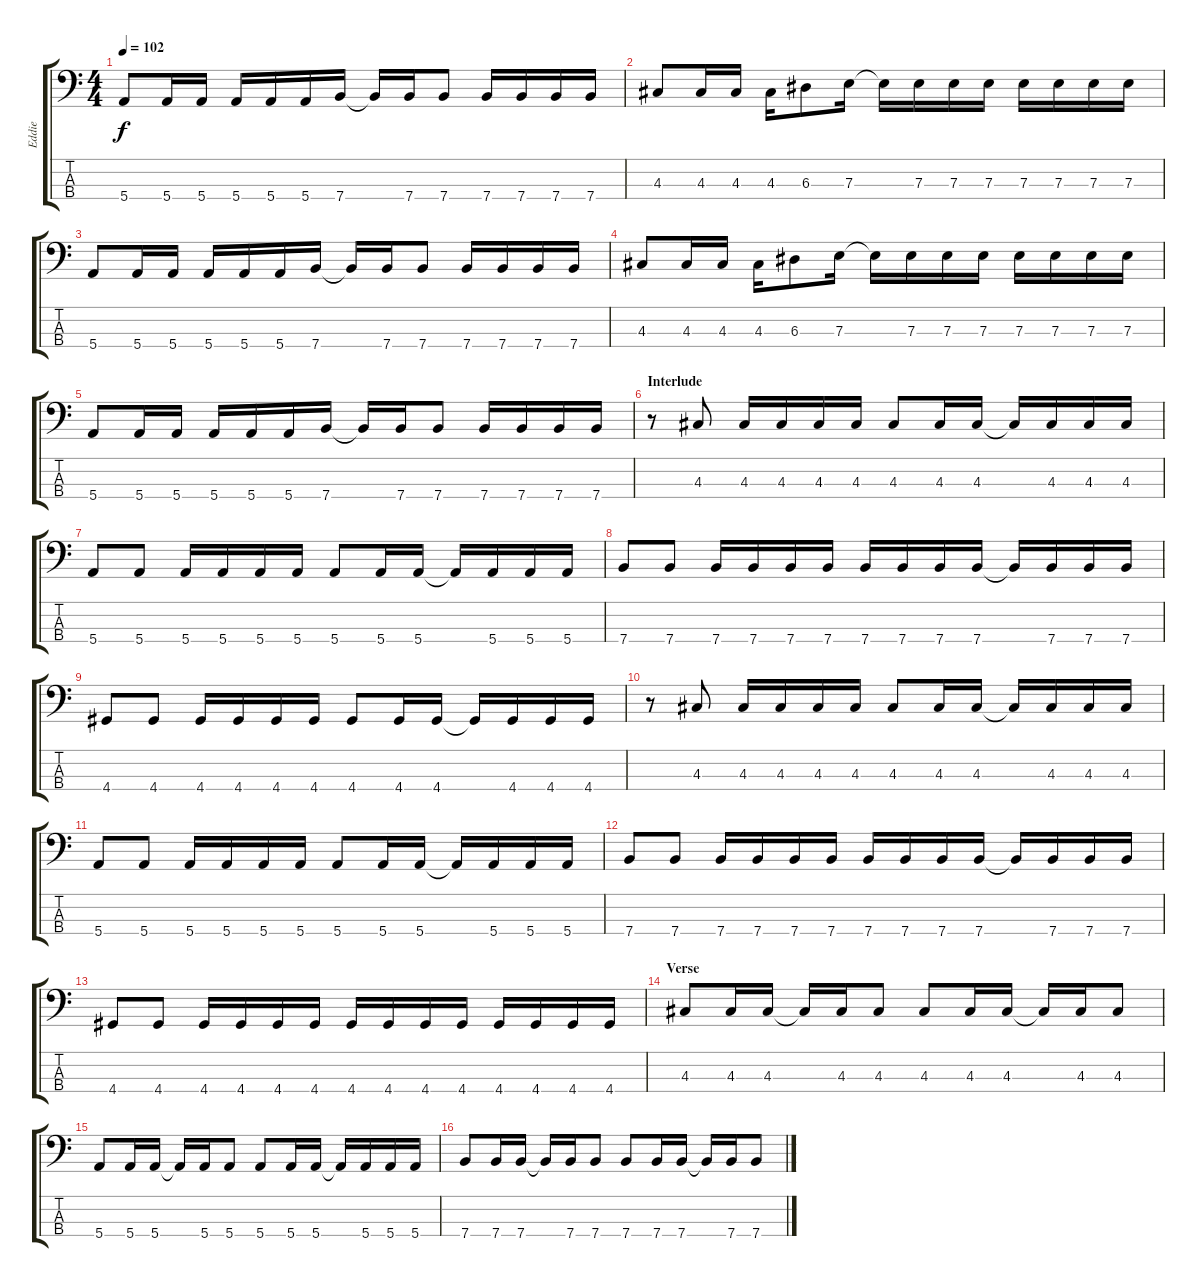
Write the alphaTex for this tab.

\track ("Eddie" "Eddie") {instrument electricbasspick}
\staff {score tabs}
\tuning (G2 D2 A1 E1) {hide}
\ts (4 4)
\tempo 102
\clef f4
\ks c
5.4.8{dy f} 5.4.16 5.4.16 5.4.16 5.4.16 5.4.16 7.4.16 7.4{t}.16 7.4.16 7.4.8 7.4.16 7.4.16 7.4.16 7.4.16 |
4.3.8 4.3.16 4.3.16 4.3.16 6.3.8 7.3.16 7.3{t}.16 7.3.16 7.3.16 7.3.16 7.3.16 7.3.16 7.3.16 7.3.16 |
5.4.8 5.4.16 5.4.16 5.4.16 5.4.16 5.4.16 7.4.16 7.4{t}.16 7.4.16 7.4.8 7.4.16 7.4.16 7.4.16 7.4.16 |
4.3.8 4.3.16 4.3.16 4.3.16 6.3.8 7.3.16 7.3{t}.16 7.3.16 7.3.16 7.3.16 7.3.16 7.3.16 7.3.16 7.3.16 |
5.4.8 5.4.16 5.4.16 5.4.16 5.4.16 5.4.16 7.4.16 7.4{t}.16 7.4.16 7.4.8 7.4.16 7.4.16 7.4.16 7.4.16 |
\section ("" "Interlude")
r.8 4.3.8 4.3.16 4.3.16 4.3.16 4.3.16 4.3.8 4.3.16 4.3.16 4.3{t}.16 4.3.16 4.3.16 4.3.16 |
5.4.8 5.4.8 5.4.16 5.4.16 5.4.16 5.4.16 5.4.8 5.4.16 5.4.16 5.4{t}.16 5.4.16 5.4.16 5.4.16 |
7.4.8 7.4.8 7.4.16 7.4.16 7.4.16 7.4.16 7.4.16 7.4.16 7.4.16 7.4.16 7.4{t}.16 7.4.16 7.4.16 7.4.16 |
4.4.8 4.4.8 4.4.16 4.4.16 4.4.16 4.4.16 4.4.8 4.4.16 4.4.16 4.4{t}.16 4.4.16 4.4.16 4.4.16 |
r.8 4.3.8 4.3.16 4.3.16 4.3.16 4.3.16 4.3.8 4.3.16 4.3.16 4.3{t}.16 4.3.16 4.3.16 4.3.16 |
5.4.8 5.4.8 5.4.16 5.4.16 5.4.16 5.4.16 5.4.8 5.4.16 5.4.16 5.4{t}.16 5.4.16 5.4.16 5.4.16 |
7.4.8 7.4.8 7.4.16 7.4.16 7.4.16 7.4.16 7.4.16 7.4.16 7.4.16 7.4.16 7.4{t}.16 7.4.16 7.4.16 7.4.16 |
4.4.8 4.4.8 4.4.16 4.4.16 4.4.16 4.4.16 4.4.16 4.4.16 4.4.16 4.4.16 4.4.16 4.4.16 4.4.16 4.4.16 |
\section ("" "Verse")
4.3.8 4.3.16 4.3.16 4.3{t}.16 4.3.16 4.3.8 4.3.8 4.3.16 4.3.16 4.3{t}.16 4.3.16 4.3.8 |
5.4.8 5.4.16 5.4.16 5.4{t}.16 5.4.16 5.4.8 5.4.8 5.4.16 5.4.16 5.4{t}.16 5.4.16 5.4.16 5.4.16 |
7.4.8 7.4.16 7.4.16 7.4{t}.16 7.4.16 7.4.8 7.4.8 7.4.16 7.4.16 7.4{t}.16 7.4.16 7.4.8
